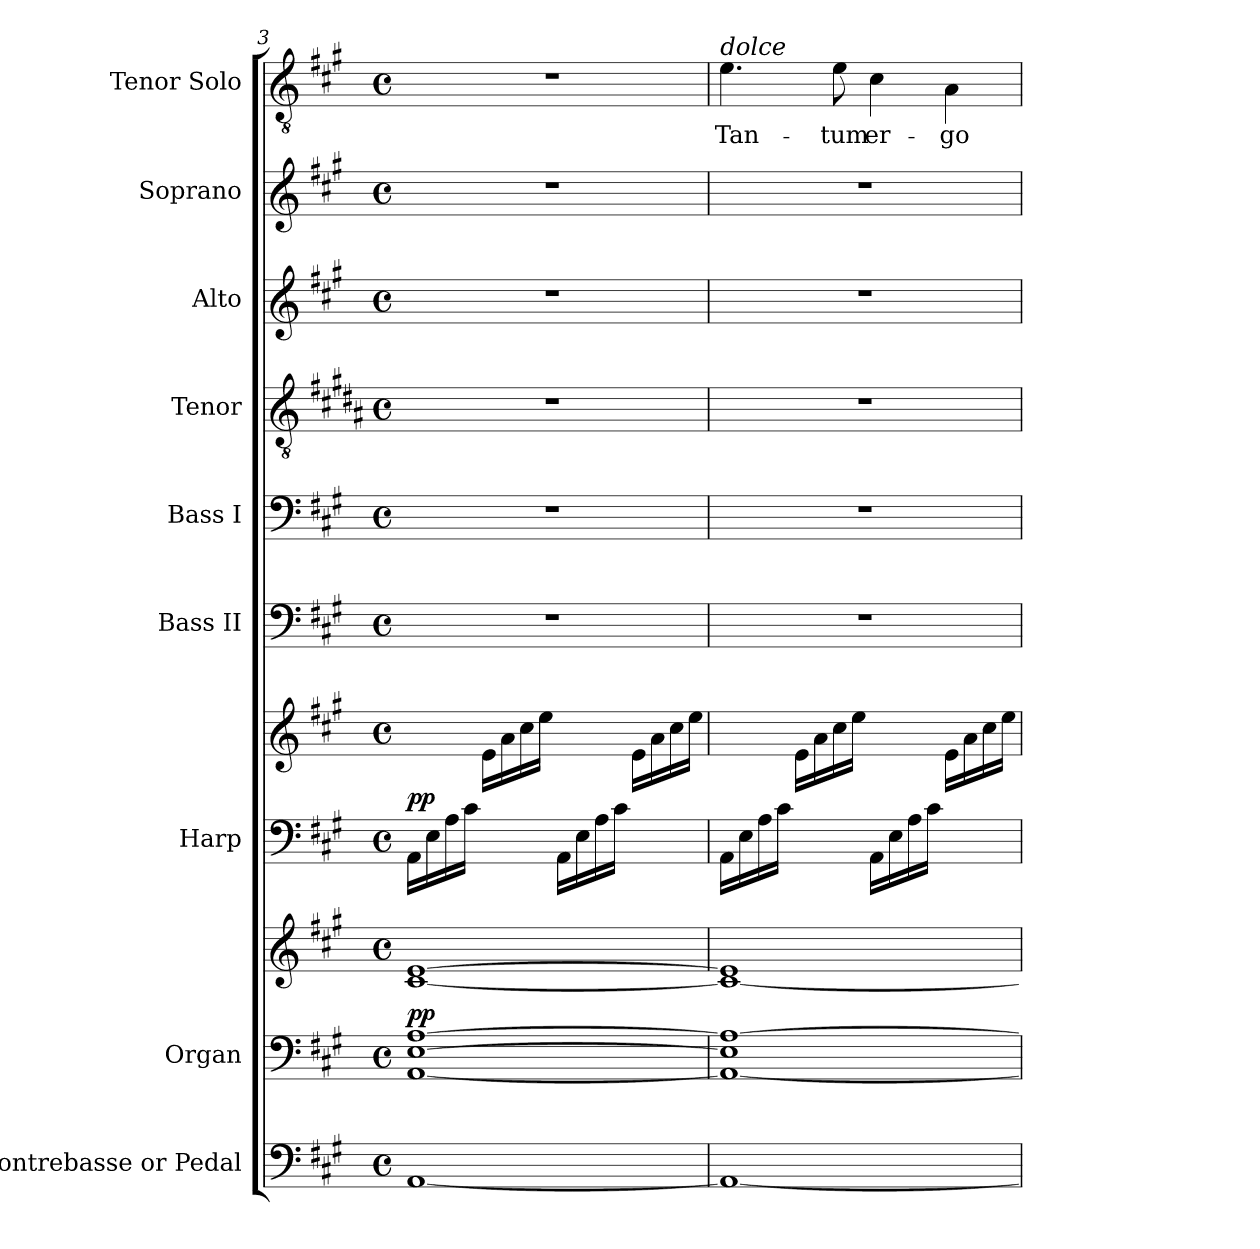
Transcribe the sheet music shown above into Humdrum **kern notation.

**kern	**kern	**kern	**dynam	**kern	**kern	**dynam	**kern	**kern	**kern	**kern	**kern	**kern	**text
*part9	*part8	*part8	*part8	*part7	*part7	*part7	*part6	*part5	*part4	*part3	*part2	*part1	*part1
*staff11	*staff10	*staff9	*staff9/10	*staff8	*staff7	*staff7/8	*staff6	*staff5	*staff4	*staff3	*staff2	*staff1	*staff1
*I"Contrebasse  or Pedal	*I"Organ	*	*	*I"Harp	*	*	*I"Bass II	*I"Bass I	*I"Tenor	*I"Alto	*I"Soprano	*I"Tenor Solo	*
*	*	*	*	*I'Hp	*	*	*I'B-II	*I'B-I	*I'T.	*I'A.	*I'S.	*I'Ts	*
*clefF4	*clefF4	*clefG2	*	*clefF4	*clefG2	*	*clefF4	*clefF4	*clefGv2	*clefG2	*clefG2	*clefGv2	*
*	*	*	*	*	*	*	*	*	*ITrd1c2	*	*	*	*
*k[f#c#g#]	*k[f#c#g#]	*k[f#c#g#]	*	*k[f#c#g#]	*k[f#c#g#]	*	*k[f#c#g#]	*k[f#c#g#]	*k[f#c#g#]	*k[f#c#g#]	*k[f#c#g#]	*k[f#c#g#]	*
*A:	*A:	*A:	*	*A:	*A:	*	*A:	*A:	*A:	*A:	*A:	*A:	*
*M4/4	*M4/4	*M4/4	*	*M4/4	*M4/4	*	*M4/4	*M4/4	*M4/4	*M4/4	*M4/4	*M4/4	*
*met(c)	*met(c)	*met(c)	*	*met(c)	*met(c)	*	*met(c)	*met(c)	*met(c)	*met(c)	*met(c)	*met(c)	*
=3	=3	=3	=3	=3	=3	=3	=3	=3	=3	=3	=3	=3	=3
*	*	*	*	*	*^	*	*	*	*	*	*	*	*
!	!	!	!LO:DY:a=2	!	!	!	!LO:DY:a=2	!	!	!	!	!	!	!
[1AA	[1AA [1E [1A	[1c# [1e	pp	16AA\LL	1ryy	4ryy	pp	1r	1r	1r	1r	1r	1r	.
.	.	.	.	16E\	.	.	.	.	.	.	.	.	.	.
.	.	.	.	16A\	.	.	.	.	.	.	.	.	.	.
.	.	.	.	16c#\JJ	.	.	.	.	.	.	.	.	.	.
.	.	.	.	4ryy	.	16e\LL	.	.	.	.	.	.	.	.
.	.	.	.	.	.	16a\	.	.	.	.	.	.	.	.
.	.	.	.	.	.	16cc#\	.	.	.	.	.	.	.	.
.	.	.	.	.	.	16ee\JJ	.	.	.	.	.	.	.	.
.	.	.	.	16AA\LL	.	4ryy	.	.	.	.	.	.	.	.
.	.	.	.	16E\	.	.	.	.	.	.	.	.	.	.
.	.	.	.	16A\	.	.	.	.	.	.	.	.	.	.
.	.	.	.	16c#\JJ	.	.	.	.	.	.	.	.	.	.
.	.	.	.	4ryy	.	16e\LL	.	.	.	.	.	.	.	.
.	.	.	.	.	.	16a\	.	.	.	.	.	.	.	.
.	.	.	.	.	.	16cc#\	.	.	.	.	.	.	.	.
.	.	.	.	.	.	16ee\JJ	.	.	.	.	.	.	.	.
!!LO:PB:g=z
=4	=4	=4	=4	=4	=4	=4	=4	=4	=4	=4	=4	=4	=4	=4
!	!	!	!	!	!	!	!	!	!	!	!	!	!LO:TX:a:i:t=dolce	!
!	!	!	!	!	!	!	!	!	!	!	!	!	!	!LO:LY:b
1AA_	1AA_ 1E] 1A_	1c#_ 1e]	.	16AA\LL	1ryy	4ryy	.	1r	1r	1r	1r	1r	4.e\	Tan-
.	.	.	.	16E\	.	.	.	.	.	.	.	.	.	.
.	.	.	.	16A\	.	.	.	.	.	.	.	.	.	.
.	.	.	.	16c#\JJ	.	.	.	.	.	.	.	.	.	.
.	.	.	.	4ryy	.	16e\LL	.	.	.	.	.	.	.	.
.	.	.	.	.	.	16a\	.	.	.	.	.	.	.	.
!	!	!	!	!	!	!	!	!	!	!	!	!	!	!LO:LY:b
.	.	.	.	.	.	16cc#\	.	.	.	.	.	.	8e\	-tum
.	.	.	.	.	.	16ee\JJ	.	.	.	.	.	.	.	.
!	!	!	!	!	!	!	!	!	!	!	!	!	!	!LO:LY:b
.	.	.	.	16AA\LL	.	4ryy	.	.	.	.	.	.	4c#\	er-
.	.	.	.	16E\	.	.	.	.	.	.	.	.	.	.
.	.	.	.	16A\	.	.	.	.	.	.	.	.	.	.
.	.	.	.	16c#\JJ	.	.	.	.	.	.	.	.	.	.
!	!	!	!	!	!	!	!	!	!	!	!	!	!	!LO:LY:b
.	.	.	.	4ryy	.	16e\LL	.	.	.	.	.	.	4A\	-go
.	.	.	.	.	.	16a\	.	.	.	.	.	.	.	.
.	.	.	.	.	.	16cc#\	.	.	.	.	.	.	.	.
.	.	.	.	.	.	16ee\JJ	.	.	.	.	.	.	.	.
*	*	*	*	*	*v	*v	*	*	*	*	*	*	*	*
=	=	=	=	=	=	=	=	=	=	=	=	=	=
*-	*-	*-	*-	*-	*-	*-	*-	*-	*-	*-	*-	*-	*-
